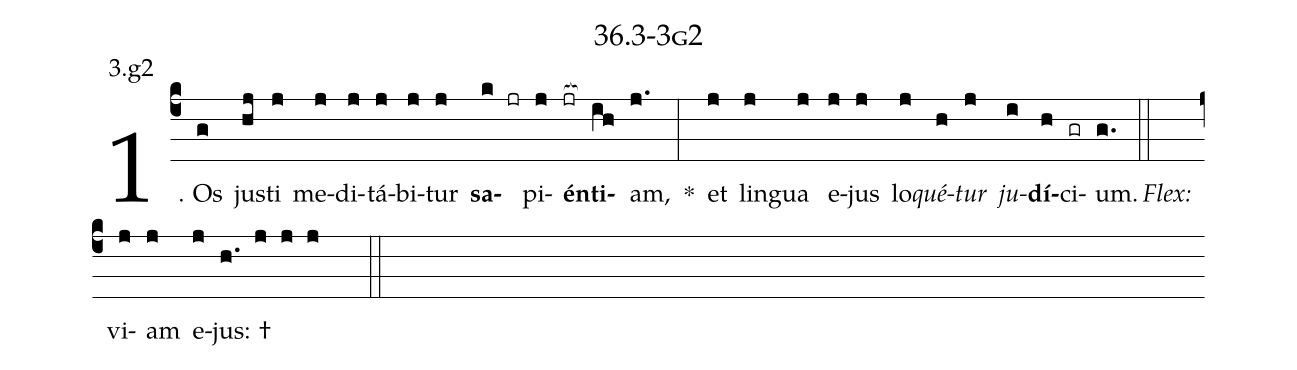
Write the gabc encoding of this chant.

name: 36.3-3g2;
annotation: 3.g2;
%%
(c4)1. Os(g) jus(hj)ti(j) me(j)di(j)tá(j)bi(j)tur(j) <b>sa</b>(k jr)pi(j)<b>én</b>(jr[ocb:1{])<b>ti</b>(ih[ocb:0}])am,(j.) *(:) et(j) lin(j)gua(j) e(j)jus(j) lo(j)<i>qué</i>(h)<i>tur</i>(j) <i>ju</i>(i)<b>dí</b>(h)ci(gr)um.(g.) (::)
<i>Flex:</i>()  vi(j)am(j) e(j)jus: †(h. j j j  ::)

%E(j) u(h) o(j) u(i) a(h) e.(g.) (::)
